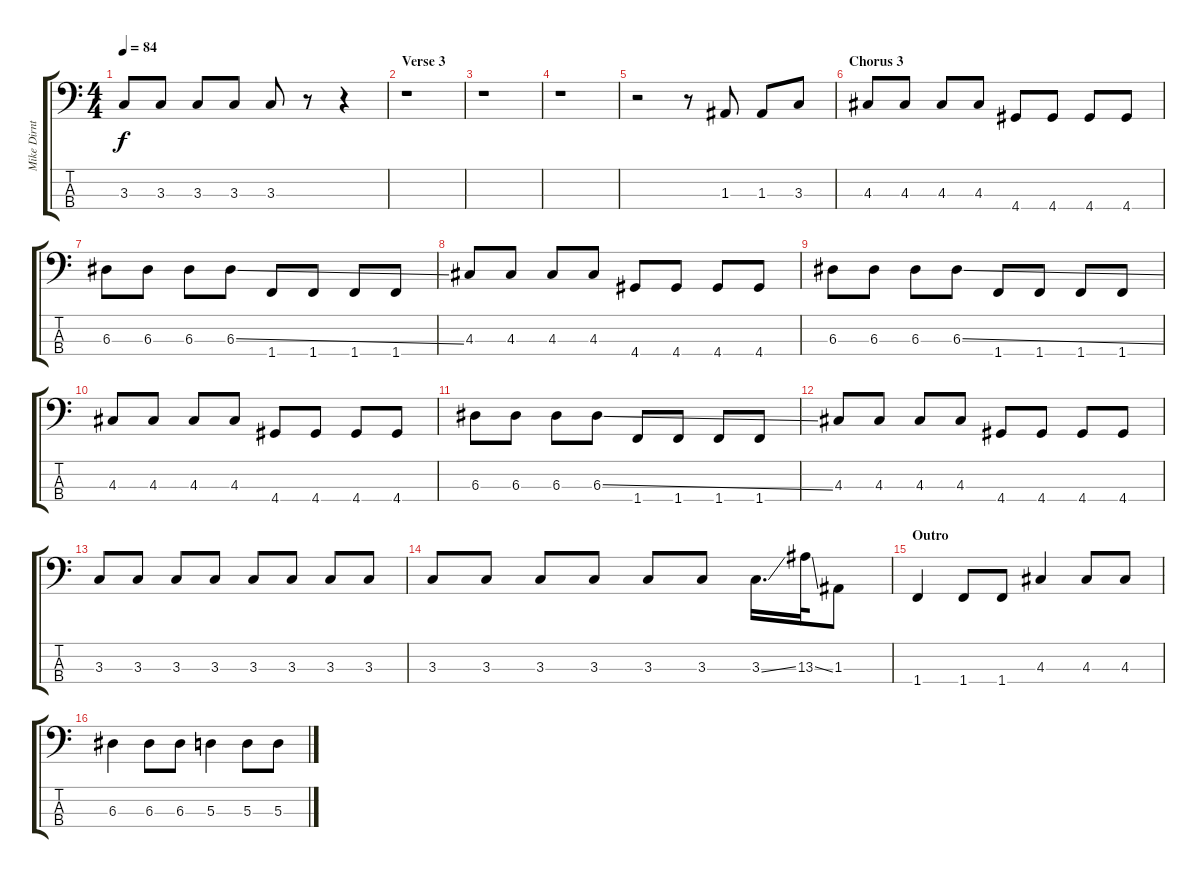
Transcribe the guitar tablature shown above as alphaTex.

\track ("Mike Dirnt" "Mike Dirnt") {instrument electricbasspick}
\staff {score tabs}
\tuning (G2 D2 A1 E1) {hide}
\ts (4 4)
\tempo 84
\clef f4
\ks c
3.3.8{dy f} 3.3.8 3.3.8 3.3.8 3.3.8 r.8 r.4 |
\section ("" "Verse 3")
r.1 |
r.1 |
r.1 |
r.2 r.8 1.3.8 1.3.8 3.3.8 |
\section ("" "Chorus 3")
4.3.8 4.3.8 4.3.8 4.3.8 4.4.8 4.4.8 4.4.8 4.4.8 |
6.3.8 6.3.8 6.3.8 6.3{ss}.8 1.4.8 1.4.8 1.4.8 1.4.8 |
4.3.8 4.3.8 4.3.8 4.3.8 4.4.8 4.4.8 4.4.8 4.4.8 |
6.3.8 6.3.8 6.3.8 6.3{ss}.8 1.4.8 1.4.8 1.4.8 1.4.8 |
4.3.8 4.3.8 4.3.8 4.3.8 4.4.8 4.4.8 4.4.8 4.4.8 |
6.3.8 6.3.8 6.3.8 6.3{ss}.8 1.4.8 1.4.8 1.4.8 1.4.8 |
4.3.8 4.3.8 4.3.8 4.3.8 4.4.8 4.4.8 4.4.8 4.4.8 |
3.3.8 3.3.8 3.3.8 3.3.8 3.3.8 3.3.8 3.3.8 3.3.8 |
3.3.8 3.3.8 3.3.8 3.3.8 3.3.8 3.3.8 3.3{ss}.16{d} 13.3{ss}.32 1.3.8 |
\section ("" "Outro")
1.4.4 1.4.8 1.4.8 4.3.4 4.3.8 4.3.8 |
6.3.4 6.3.8 6.3.8 5.3.4 5.3.8 5.3.8
